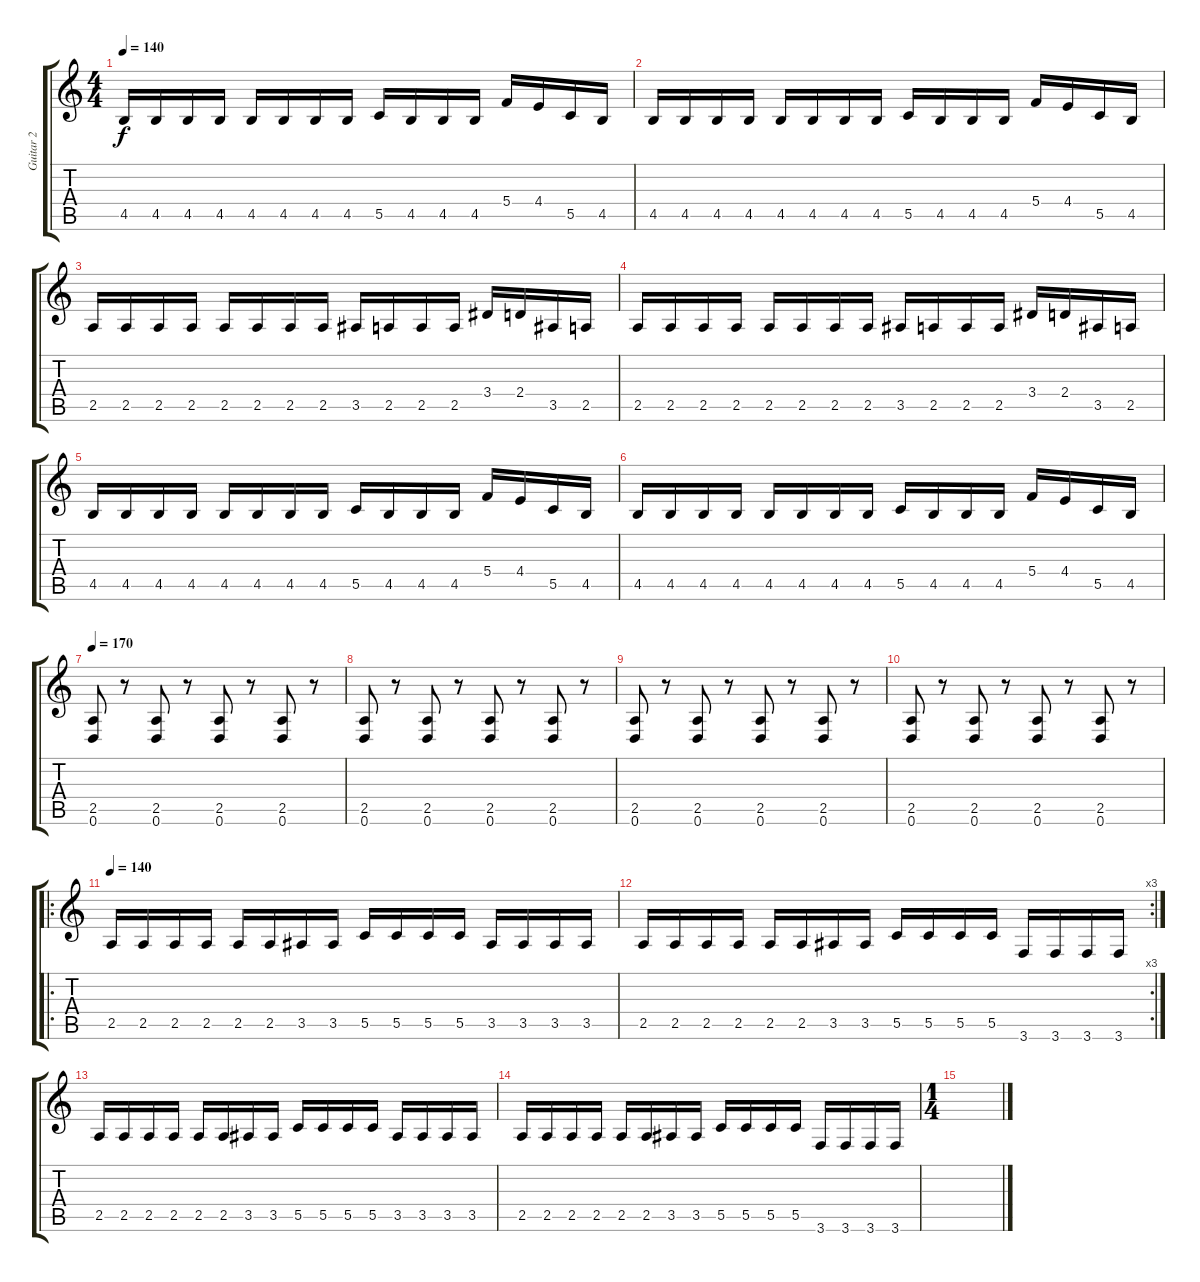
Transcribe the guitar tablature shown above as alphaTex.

\track ("Guitar 2" "Guitar 2") {instrument distortionguitar}
\staff {score tabs}
\tuning (D4 A3 F3 C3 G2 D2) {hide}
\ts (4 4)
\tempo 140
\clef g2
\ks c
4.5.16{dy f} 4.5.16 4.5.16 4.5.16 4.5.16 4.5.16 4.5.16 4.5.16 5.5.16 4.5.16 4.5.16 4.5.16 5.4.16 4.4.16 5.5.16 4.5.16 |
4.5.16 4.5.16 4.5.16 4.5.16 4.5.16 4.5.16 4.5.16 4.5.16 5.5.16 4.5.16 4.5.16 4.5.16 5.4.16 4.4.16 5.5.16 4.5.16 |
2.5.16 2.5.16 2.5.16 2.5.16 2.5.16 2.5.16 2.5.16 2.5.16 3.5.16 2.5.16 2.5.16 2.5.16 3.4.16 2.4.16 3.5.16 2.5.16 |
2.5.16 2.5.16 2.5.16 2.5.16 2.5.16 2.5.16 2.5.16 2.5.16 3.5.16 2.5.16 2.5.16 2.5.16 3.4.16 2.4.16 3.5.16 2.5.16 |
4.5.16 4.5.16 4.5.16 4.5.16 4.5.16 4.5.16 4.5.16 4.5.16 5.5.16 4.5.16 4.5.16 4.5.16 5.4.16 4.4.16 5.5.16 4.5.16 |
4.5.16 4.5.16 4.5.16 4.5.16 4.5.16 4.5.16 4.5.16 4.5.16 5.5.16 4.5.16 4.5.16 4.5.16 5.4.16 4.4.16 5.5.16 4.5.16 |
\tempo 170
(2.5 0.6).8 r.8 (2.5 0.6).8 r.8 (2.5 0.6).8 r.8 (2.5 0.6).8 r.8 |
(2.5 0.6).8 r.8 (2.5 0.6).8 r.8 (2.5 0.6).8 r.8 (2.5 0.6).8 r.8 |
(2.5 0.6).8 r.8 (2.5 0.6).8 r.8 (2.5 0.6).8 r.8 (2.5 0.6).8 r.8 |
(2.5 0.6).8 r.8 (2.5 0.6).8 r.8 (2.5 0.6).8 r.8 (2.5 0.6).8 r.8 |
\ro
\tempo 140
2.5.16 2.5.16 2.5.16 2.5.16 2.5.16 2.5.16 3.5.16 3.5.16 5.5.16 5.5.16 5.5.16 5.5.16 3.5.16 3.5.16 3.5.16 3.5.16 |
\rc 3
2.5.16 2.5.16 2.5.16 2.5.16 2.5.16 2.5.16 3.5.16 3.5.16 5.5.16 5.5.16 5.5.16 5.5.16 3.6.16 3.6.16 3.6.16 3.6.16 |
2.5.16 2.5.16 2.5.16 2.5.16 2.5.16 2.5.16 3.5.16 3.5.16 5.5.16 5.5.16 5.5.16 5.5.16 3.5.16 3.5.16 3.5.16 3.5.16 |
2.5.16 2.5.16 2.5.16 2.5.16 2.5.16 2.5.16 3.5.16 3.5.16 5.5.16 5.5.16 5.5.16 5.5.16 3.6.16 3.6.16 3.6.16 3.6.16 |
\ts (1 4)
